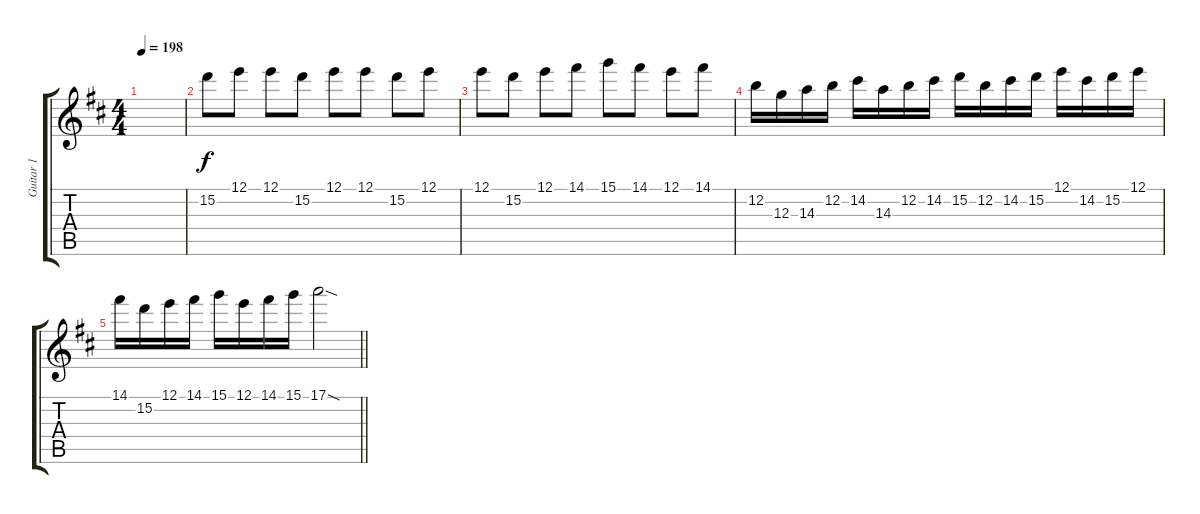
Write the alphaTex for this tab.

\track ("Guitar 1" "Guitar 1") {instrument distortionguitar}
\staff {score tabs}
\tuning (E4 B3 G3 D3 A2 E2) {hide}
\ts (4 4)
\tempo 198
\clef g2
\ks bminor
|
15.2.8 12.1.8 12.1.8 15.2.8 12.1.8 12.1.8 15.2.8 12.1.8 |
12.1.8 15.2.8 12.1.8 14.1.8 15.1.8 14.1.8 12.1.8 14.1.8 |
12.2.16 12.3.16 14.3.16 12.2.16 14.2.16 14.3.16 12.2.16 14.2.16 15.2.16 12.2.16 14.2.16 15.2.16 12.1.16 14.2.16 15.2.16 12.1.16 |
\barLineRight lightlight
14.1.16 15.2.16 12.1.16 14.1.16 15.1.16 12.1.16 14.1.16 15.1.16 17.1{sod}.2
